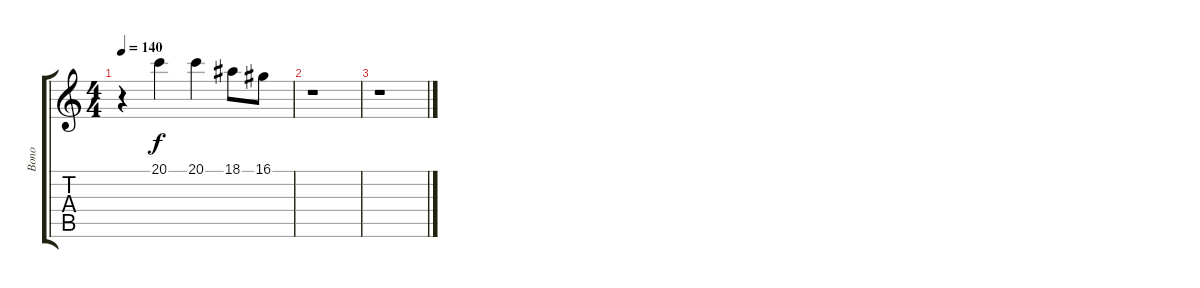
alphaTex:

\track ("Bono" "Bono") {instrument koto}
\staff {score tabs}
\tuning (E4 B3 G3 D3 A2 E2) {hide}
\ts (4 4)
\tempo 140
\clef g2
\ks c
r.4{dy f} 20.1.4 20.1.4 18.1.8 16.1.8 |
r.1 |
r.1
